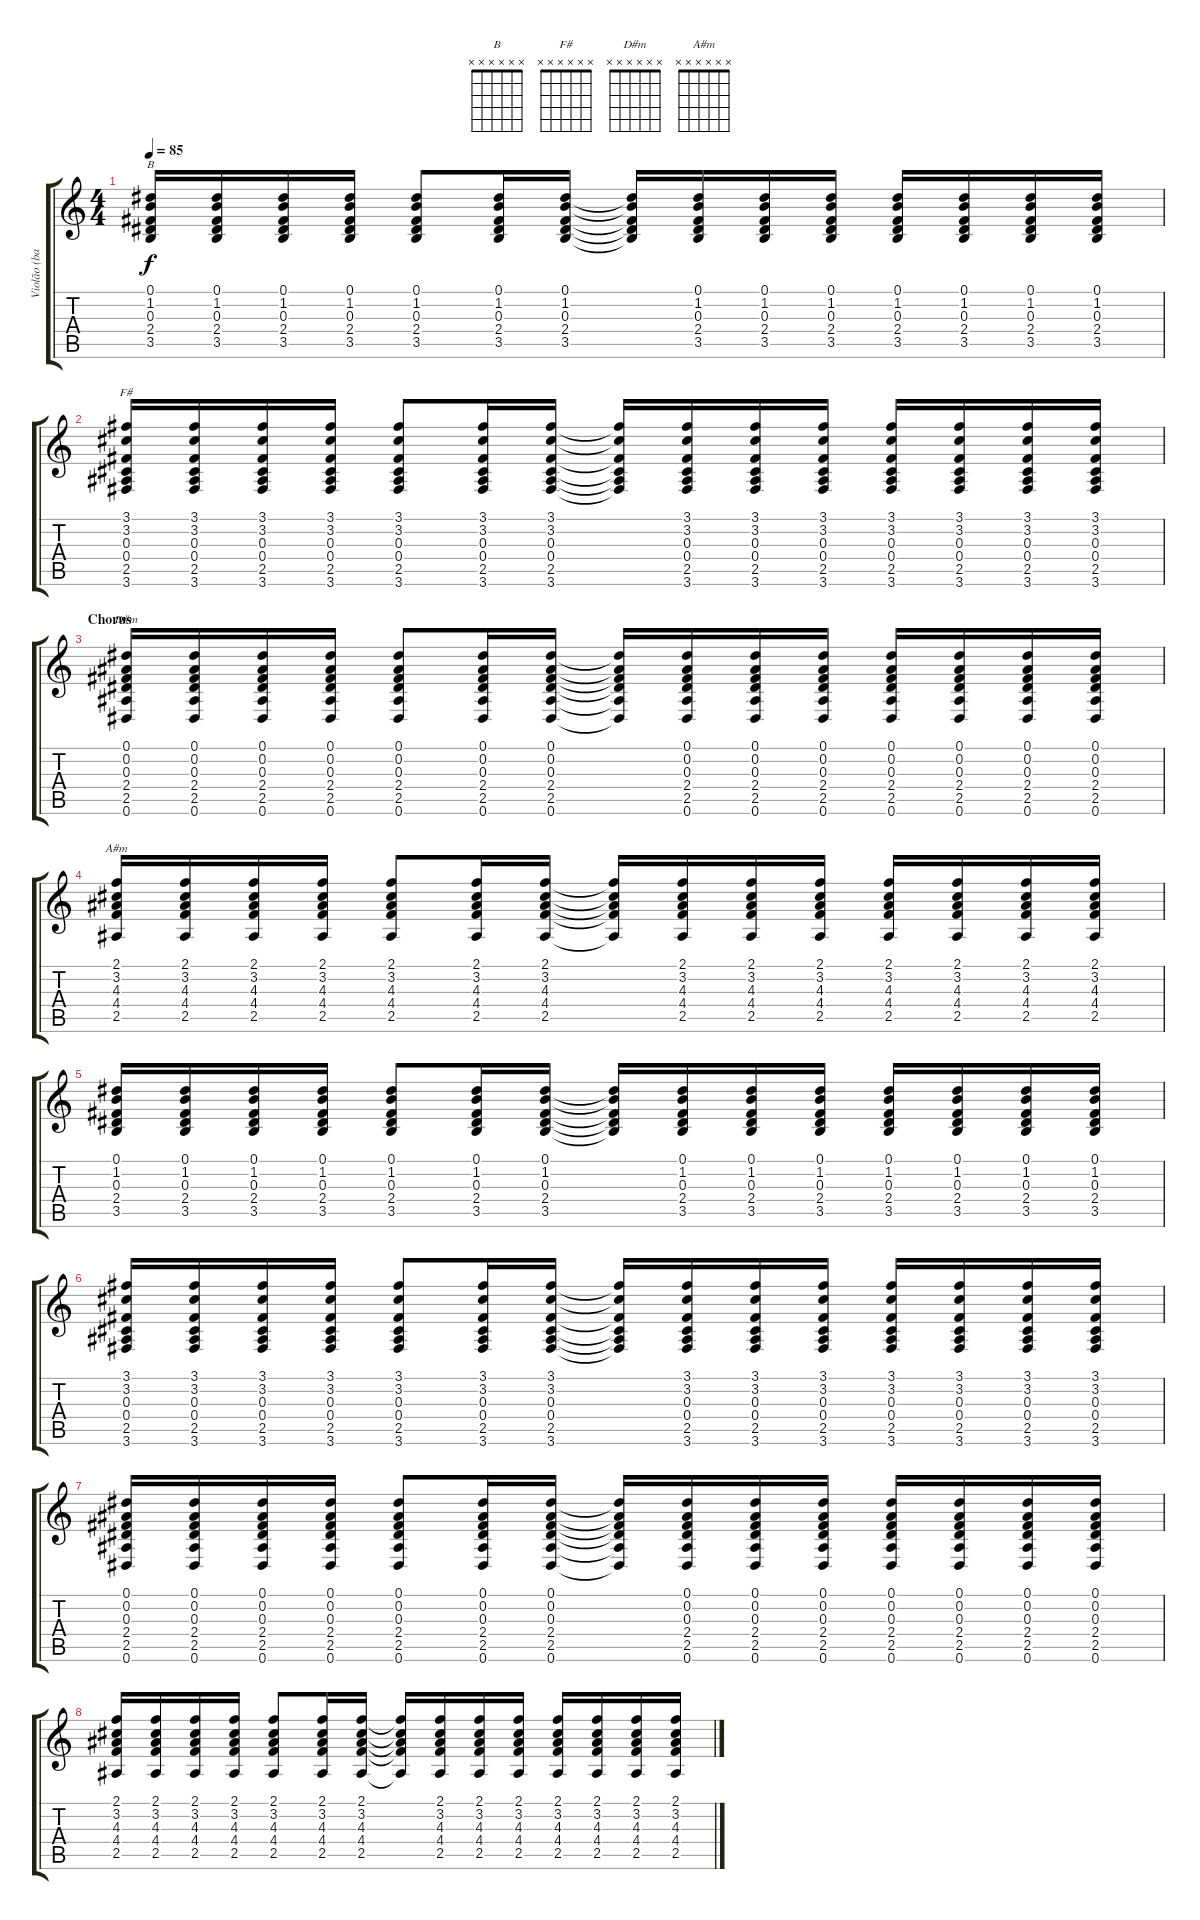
\track ("Violão (base)" "Violão (ba") {instrument acousticguitarnylon}
\staff {score tabs}
\tuning (Eb4 Bb3 Gb3 Db3 Ab2 Eb2) {hide}
\chord ("B" x x x x x x)
\chord ("F#" x x x x x x)
\chord ("D#m" x x x x x x)
\chord ("A#m" x x x x x x)
\ts (4 4)
\tempo 85
\clef g2
\ks c
(0.1 1.2 0.3 2.4 3.5).16{ch "B" dy f} (0.1 1.2 0.3 2.4 3.5).16 (0.1 1.2 0.3 2.4 3.5).16 (0.1 1.2 0.3 2.4 3.5).16 (0.1 1.2 0.3 2.4 3.5).8 (0.1 1.2 0.3 2.4 3.5).16 (0.1 1.2 0.3 2.4 3.5).16 (0.1{t} 1.2{t} 0.3{t} 2.4{t} 3.5{t}).16 (0.1 1.2 0.3 2.4 3.5).16 (0.1 1.2 0.3 2.4 3.5).16 (0.1 1.2 0.3 2.4 3.5).16 (0.1 1.2 0.3 2.4 3.5).16 (0.1 1.2 0.3 2.4 3.5).16 (0.1 1.2 0.3 2.4 3.5).16 (0.1 1.2 0.3 2.4 3.5).16 |
(3.1 3.2 0.3 0.4 2.5 3.6).16{ch "F#"} (3.1 3.2 0.3 0.4 2.5 3.6).16 (3.1 3.2 0.3 0.4 2.5 3.6).16 (3.1 3.2 0.3 0.4 2.5 3.6).16 (3.1 3.2 0.3 0.4 2.5 3.6).8 (3.1 3.2 0.3 0.4 2.5 3.6).16 (3.1 3.2 0.3 0.4 2.5 3.6).16 (3.1{t} 3.2{t} 0.3{t} 0.4{t} 2.5{t} 3.6{t}).16 (3.1 3.2 0.3 0.4 2.5 3.6).16 (3.1 3.2 0.3 0.4 2.5 3.6).16 (3.1 3.2 0.3 0.4 2.5 3.6).16 (3.1 3.2 0.3 0.4 2.5 3.6).16 (3.1 3.2 0.3 0.4 2.5 3.6).16 (3.1 3.2 0.3 0.4 2.5 3.6).16 (3.1 3.2 0.3 0.4 2.5 3.6).16 |
\section ("" "Chorus")
(0.1 0.2 0.3 2.4 2.5 0.6).16{ch "D#m"} (0.1 0.2 0.3 2.4 2.5 0.6).16 (0.1 0.2 0.3 2.4 2.5 0.6).16 (0.1 0.2 0.3 2.4 2.5 0.6).16 (0.1 0.2 0.3 2.4 2.5 0.6).8 (0.1 0.2 0.3 2.4 2.5 0.6).16 (0.1 0.2 0.3 2.4 2.5 0.6).16 (0.1{t} 0.2{t} 0.3{t} 2.4{t} 2.5{t} 0.6{t}).16 (0.1 0.2 0.3 2.4 2.5 0.6).16 (0.1 0.2 0.3 2.4 2.5 0.6).16 (0.1 0.2 0.3 2.4 2.5 0.6).16 (0.1 0.2 0.3 2.4 2.5 0.6).16 (0.1 0.2 0.3 2.4 2.5 0.6).16 (0.1 0.2 0.3 2.4 2.5 0.6).16 (0.1 0.2 0.3 2.4 2.5 0.6).16 |
(2.1 3.2 4.3 4.4 2.5).16{ch "A#m"} (2.1 3.2 4.3 4.4 2.5).16 (2.1 3.2 4.3 4.4 2.5).16 (2.1 3.2 4.3 4.4 2.5).16 (2.1 3.2 4.3 4.4 2.5).8 (2.1 3.2 4.3 4.4 2.5).16 (2.1 3.2 4.3 4.4 2.5).16 (2.1{t} 3.2{t} 4.3{t} 4.4{t} 2.5{t}).16 (2.1 3.2 4.3 4.4 2.5).16 (2.1 3.2 4.3 4.4 2.5).16 (2.1 3.2 4.3 4.4 2.5).16 (2.1 3.2 4.3 4.4 2.5).16 (2.1 3.2 4.3 4.4 2.5).16 (2.1 3.2 4.3 4.4 2.5).16 (2.1 3.2 4.3 4.4 2.5).16 |
(0.1 1.2 0.3 2.4 3.5).16 (0.1 1.2 0.3 2.4 3.5).16 (0.1 1.2 0.3 2.4 3.5).16 (0.1 1.2 0.3 2.4 3.5).16 (0.1 1.2 0.3 2.4 3.5).8 (0.1 1.2 0.3 2.4 3.5).16 (0.1 1.2 0.3 2.4 3.5).16 (0.1{t} 1.2{t} 0.3{t} 2.4{t} 3.5{t}).16 (0.1 1.2 0.3 2.4 3.5).16 (0.1 1.2 0.3 2.4 3.5).16 (0.1 1.2 0.3 2.4 3.5).16 (0.1 1.2 0.3 2.4 3.5).16 (0.1 1.2 0.3 2.4 3.5).16 (0.1 1.2 0.3 2.4 3.5).16 (0.1 1.2 0.3 2.4 3.5).16 |
(3.1 3.2 0.3 0.4 2.5 3.6).16 (3.1 3.2 0.3 0.4 2.5 3.6).16 (3.1 3.2 0.3 0.4 2.5 3.6).16 (3.1 3.2 0.3 0.4 2.5 3.6).16 (3.1 3.2 0.3 0.4 2.5 3.6).8 (3.1 3.2 0.3 0.4 2.5 3.6).16 (3.1 3.2 0.3 0.4 2.5 3.6).16 (3.1{t} 3.2{t} 0.3{t} 0.4{t} 2.5{t} 3.6{t}).16 (3.1 3.2 0.3 0.4 2.5 3.6).16 (3.1 3.2 0.3 0.4 2.5 3.6).16 (3.1 3.2 0.3 0.4 2.5 3.6).16 (3.1 3.2 0.3 0.4 2.5 3.6).16 (3.1 3.2 0.3 0.4 2.5 3.6).16 (3.1 3.2 0.3 0.4 2.5 3.6).16 (3.1 3.2 0.3 0.4 2.5 3.6).16 |
(0.1 0.2 0.3 2.4 2.5 0.6).16 (0.1 0.2 0.3 2.4 2.5 0.6).16 (0.1 0.2 0.3 2.4 2.5 0.6).16 (0.1 0.2 0.3 2.4 2.5 0.6).16 (0.1 0.2 0.3 2.4 2.5 0.6).8 (0.1 0.2 0.3 2.4 2.5 0.6).16 (0.1 0.2 0.3 2.4 2.5 0.6).16 (0.1{t} 0.2{t} 0.3{t} 2.4{t} 2.5{t} 0.6{t}).16 (0.1 0.2 0.3 2.4 2.5 0.6).16 (0.1 0.2 0.3 2.4 2.5 0.6).16 (0.1 0.2 0.3 2.4 2.5 0.6).16 (0.1 0.2 0.3 2.4 2.5 0.6).16 (0.1 0.2 0.3 2.4 2.5 0.6).16 (0.1 0.2 0.3 2.4 2.5 0.6).16 (0.1 0.2 0.3 2.4 2.5 0.6).16 |
(2.1 3.2 4.3 4.4 2.5).16 (2.1 3.2 4.3 4.4 2.5).16 (2.1 3.2 4.3 4.4 2.5).16 (2.1 3.2 4.3 4.4 2.5).16 (2.1 3.2 4.3 4.4 2.5).8 (2.1 3.2 4.3 4.4 2.5).16 (2.1 3.2 4.3 4.4 2.5).16 (2.1{t} 3.2{t} 4.3{t} 4.4{t} 2.5{t}).16 (2.1 3.2 4.3 4.4 2.5).16 (2.1 3.2 4.3 4.4 2.5).16 (2.1 3.2 4.3 4.4 2.5).16 (2.1 3.2 4.3 4.4 2.5).16 (2.1 3.2 4.3 4.4 2.5).16 (2.1 3.2 4.3 4.4 2.5).16 (2.1 3.2 4.3 4.4 2.5).16
